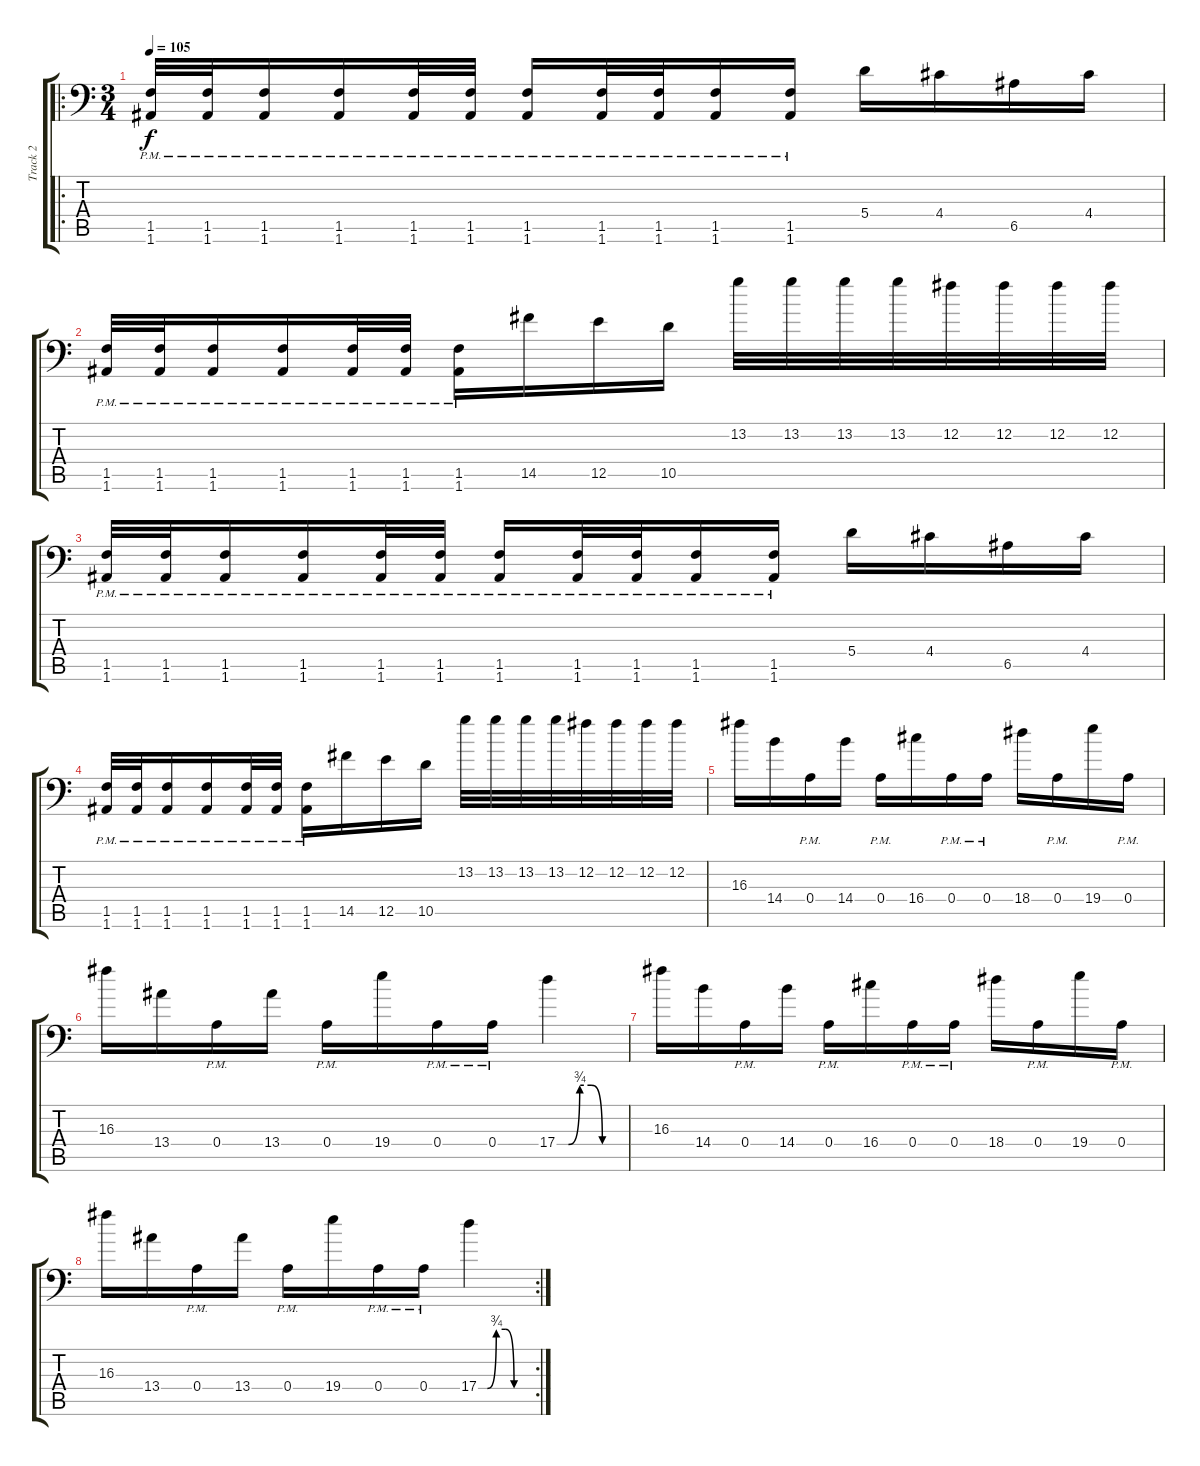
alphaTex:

\track ("Track 2" "Track 2") {instrument overdrivenguitar}
\staff {score tabs}
\tuning (B3 Gb3 D3 A2 E2 A1) {hide}
\ro
\ts (3 4)
\tempo 105
\clef f4
\ks c
(1.5{pm} 1.6{pm}).32{dy f} (1.5{pm} 1.6{pm}).32 (1.5{pm} 1.6{pm}).16 (1.5{pm} 1.6{pm}).16 (1.5{pm} 1.6{pm}).32 (1.5{pm} 1.6{pm}).32 (1.5{pm} 1.6{pm}).16 (1.5{pm} 1.6{pm}).32 (1.5{pm} 1.6{pm}).32 (1.5{pm} 1.6{pm}).16 (1.5{pm} 1.6{pm}).16 5.4.16 4.4.16 6.5.16 4.4.16 |
(1.5{pm} 1.6{pm}).32 (1.5{pm} 1.6{pm}).32 (1.5{pm} 1.6{pm}).16 (1.5{pm} 1.6{pm}).16 (1.5{pm} 1.6{pm}).32 (1.5{pm} 1.6{pm}).32 (1.5{pm} 1.6{pm}).16 14.5.16 12.5.16 10.5.16 13.2.32 13.2.32 13.2.32 13.2.32 12.2.32 12.2.32 12.2.32 12.2.32 |
(1.5{pm} 1.6{pm}).32 (1.5{pm} 1.6{pm}).32 (1.5{pm} 1.6{pm}).16 (1.5{pm} 1.6{pm}).16 (1.5{pm} 1.6{pm}).32 (1.5{pm} 1.6{pm}).32 (1.5{pm} 1.6{pm}).16 (1.5{pm} 1.6{pm}).32 (1.5{pm} 1.6{pm}).32 (1.5{pm} 1.6{pm}).16 (1.5{pm} 1.6{pm}).16 5.4.16 4.4.16 6.5.16 4.4.16 |
(1.5{pm} 1.6{pm}).32 (1.5{pm} 1.6{pm}).32 (1.5{pm} 1.6{pm}).16 (1.5{pm} 1.6{pm}).16 (1.5{pm} 1.6{pm}).32 (1.5{pm} 1.6{pm}).32 (1.5{pm} 1.6{pm}).16 14.5.16 12.5.16 10.5.16 13.2.32 13.2.32 13.2.32 13.2.32 12.2.32 12.2.32 12.2.32 12.2.32 |
16.3.16 14.4.16 0.4{pm}.16 14.4.16 0.4{pm}.16 16.4.16 0.4{pm}.16 0.4{pm}.16 18.4.16 0.4{pm}.16 19.4.16 0.4{pm}.16 |
16.3.16 13.4.16 0.4{pm}.16 13.4.16 0.4{pm}.16 19.4.16 0.4{pm}.16 0.4{pm}.16 17.4{be (custom 0 0 10 0 20 3 30 3 40 0 60 0)}.4 |
16.3.16 14.4.16 0.4{pm}.16 14.4.16 0.4{pm}.16 16.4.16 0.4{pm}.16 0.4{pm}.16 18.4.16 0.4{pm}.16 19.4.16 0.4{pm}.16 |
\rc 2
16.3.16 13.4.16 0.4{pm}.16 13.4.16 0.4{pm}.16 19.4.16 0.4{pm}.16 0.4{pm}.16 17.4{be (custom 0 0 10 0 20 3 30 3 40 0 60 0)}.4
